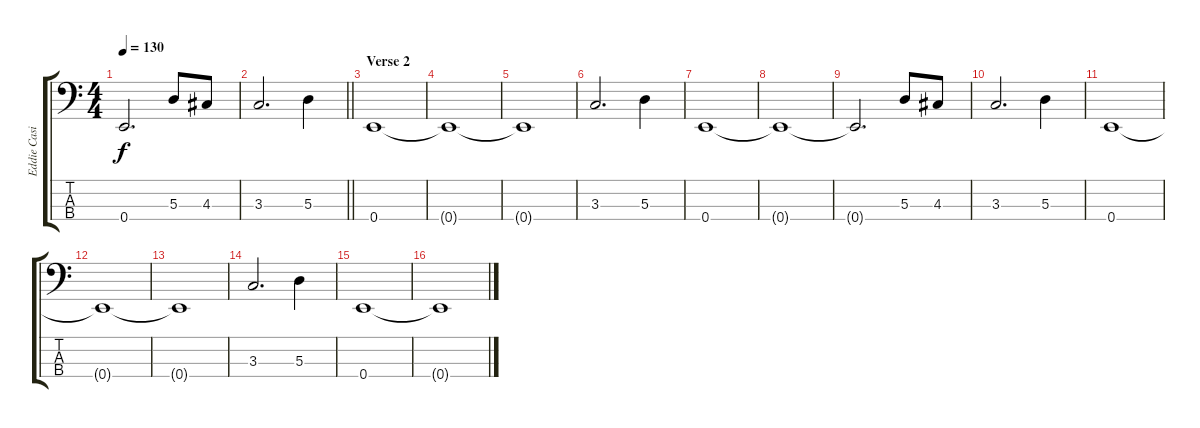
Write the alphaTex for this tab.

\track ("Eddie Casillas" "Eddie Casi") {instrument electricbassfinger}
\staff {score tabs}
\tuning (G2 D2 A1 E1) {hide}
\ts (4 4)
\tempo 130
\clef f4
\ks c
0.4{t}.2{d dy f} 5.3.8 4.3.8 |
\barLineRight lightlight
3.3.2{d} 5.3.4 |
\section ("" "Verse 2")
0.4.1 |
0.4{t}.1 |
0.4{t}.1 |
3.3.2{d} 5.3.4 |
0.4.1 |
0.4{t}.1 |
0.4{t}.2{d} 5.3.8 4.3.8 |
3.3.2{d} 5.3.4 |
0.4.1 |
0.4{t}.1 |
0.4{t}.1 |
3.3.2{d} 5.3.4 |
0.4.1 |
0.4{t}.1
